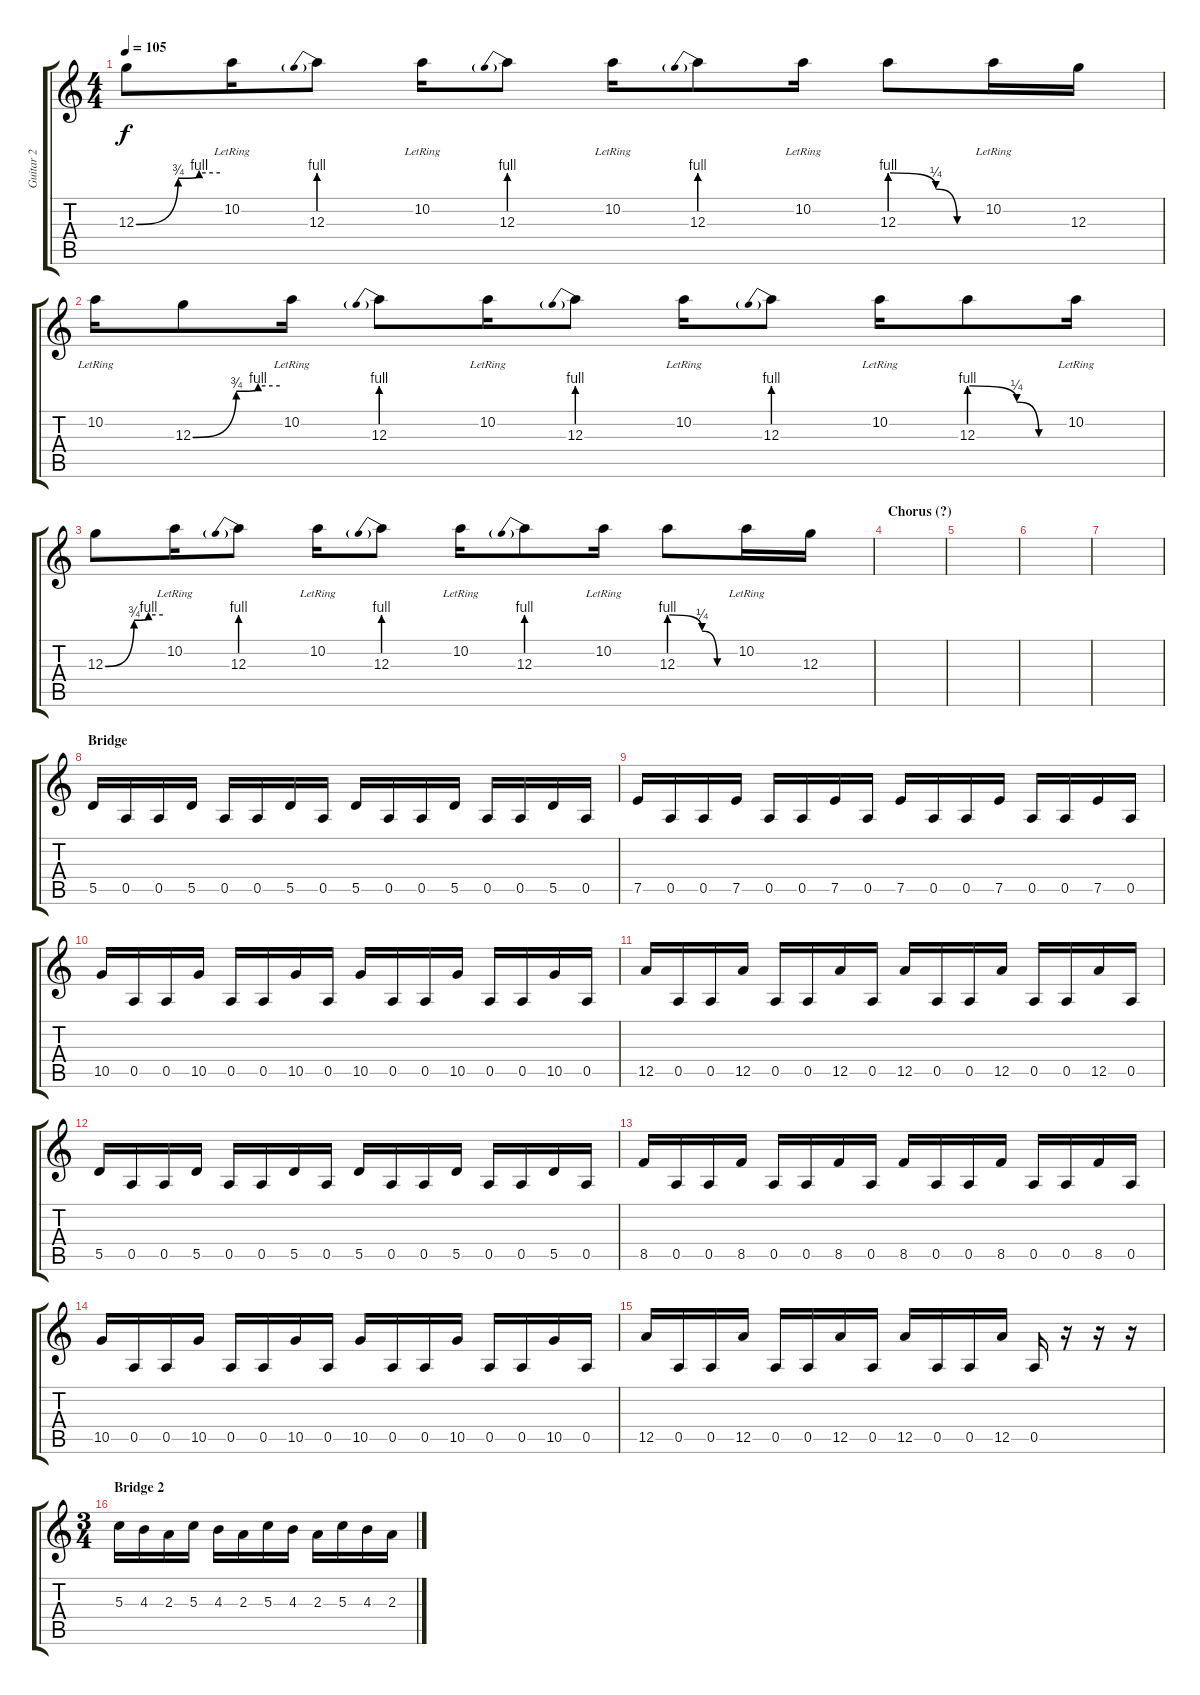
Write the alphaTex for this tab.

\track ("Guitar 2" "Guitar 2") {instrument overdrivenguitar}
\staff {score tabs}
\tuning (E4 B3 G3 D3 A2 E2) {hide}
\ts (4 4)
\tempo 105
\clef g2
\ks c
12.3{be (custom 0 0 30 3 45 4 60 4)}.8{dy f} 10.2{lr}.16 12.3{be (prebend 0 4 60 4)}.8 10.2{lr}.16 12.3{be (prebend 0 4 60 4)}.8 10.2{lr}.16 12.3{be (prebend 0 4 60 4)}.8 10.2{lr}.16 12.3{be (custom 0 4 30 1 44 0 60 0)}.8 10.2{lr}.16 12.3.16 |
10.2{lr}.16 12.3{be (custom 0 0 30 3 45 4 60 4)}.8 10.2{lr}.16 12.3{be (prebend 0 4 60 4)}.8 10.2{lr}.16 12.3{be (prebend 0 4 60 4)}.8 10.2{lr}.16 12.3{be (prebend 0 4 60 4)}.8 10.2{lr}.16 12.3{be (custom 0 4 30 1 44 0 60 0)}.8 10.2{lr}.16 |
12.3{be (custom 0 0 30 3 45 4 60 4)}.8 10.2{lr}.16 12.3{be (prebend 0 4 60 4)}.8 10.2{lr}.16 12.3{be (prebend 0 4 60 4)}.8 10.2{lr}.16 12.3{be (prebend 0 4 60 4)}.8 10.2{lr}.16 12.3{be (custom 0 4 30 1 44 0 60 0)}.8 10.2{lr}.16 12.3.16 |
\section ("" "Chorus (?)")
|
|
|
|
\section ("" "Bridge")
5.5.16{volume 16 balance 16 instrument distortionguitar} 0.5.16 0.5.16 5.5.16 0.5.16 0.5.16 5.5.16 0.5.16 5.5.16 0.5.16 0.5.16 5.5.16 0.5.16 0.5.16 5.5.16 0.5.16 |
7.5.16 0.5.16 0.5.16 7.5.16 0.5.16 0.5.16 7.5.16 0.5.16 7.5.16 0.5.16 0.5.16 7.5.16 0.5.16 0.5.16 7.5.16 0.5.16 |
10.5.16 0.5.16 0.5.16 10.5.16 0.5.16 0.5.16 10.5.16 0.5.16 10.5.16 0.5.16 0.5.16 10.5.16 0.5.16 0.5.16 10.5.16 0.5.16 |
12.5.16 0.5.16 0.5.16 12.5.16 0.5.16 0.5.16 12.5.16 0.5.16 12.5.16 0.5.16 0.5.16 12.5.16 0.5.16 0.5.16 12.5.16 0.5.16 |
5.5.16 0.5.16 0.5.16 5.5.16 0.5.16 0.5.16 5.5.16 0.5.16 5.5.16 0.5.16 0.5.16 5.5.16 0.5.16 0.5.16 5.5.16 0.5.16 |
8.5.16 0.5.16 0.5.16 8.5.16 0.5.16 0.5.16 8.5.16 0.5.16 8.5.16 0.5.16 0.5.16 8.5.16 0.5.16 0.5.16 8.5.16 0.5.16 |
10.5.16 0.5.16 0.5.16 10.5.16 0.5.16 0.5.16 10.5.16 0.5.16 10.5.16 0.5.16 0.5.16 10.5.16 0.5.16 0.5.16 10.5.16 0.5.16 |
12.5.16 0.5.16 0.5.16 12.5.16 0.5.16 0.5.16 12.5.16 0.5.16 12.5.16 0.5.16 0.5.16 12.5.16 0.5.16 r.16 r.16 r.16 |
\ts (3 4)
\section ("" "Bridge 2")
5.3.16{instrument electricguitarclean} 4.3.16 2.3.16 5.3.16 4.3.16 2.3.16 5.3.16 4.3.16 2.3.16 5.3.16 4.3.16 2.3.16
